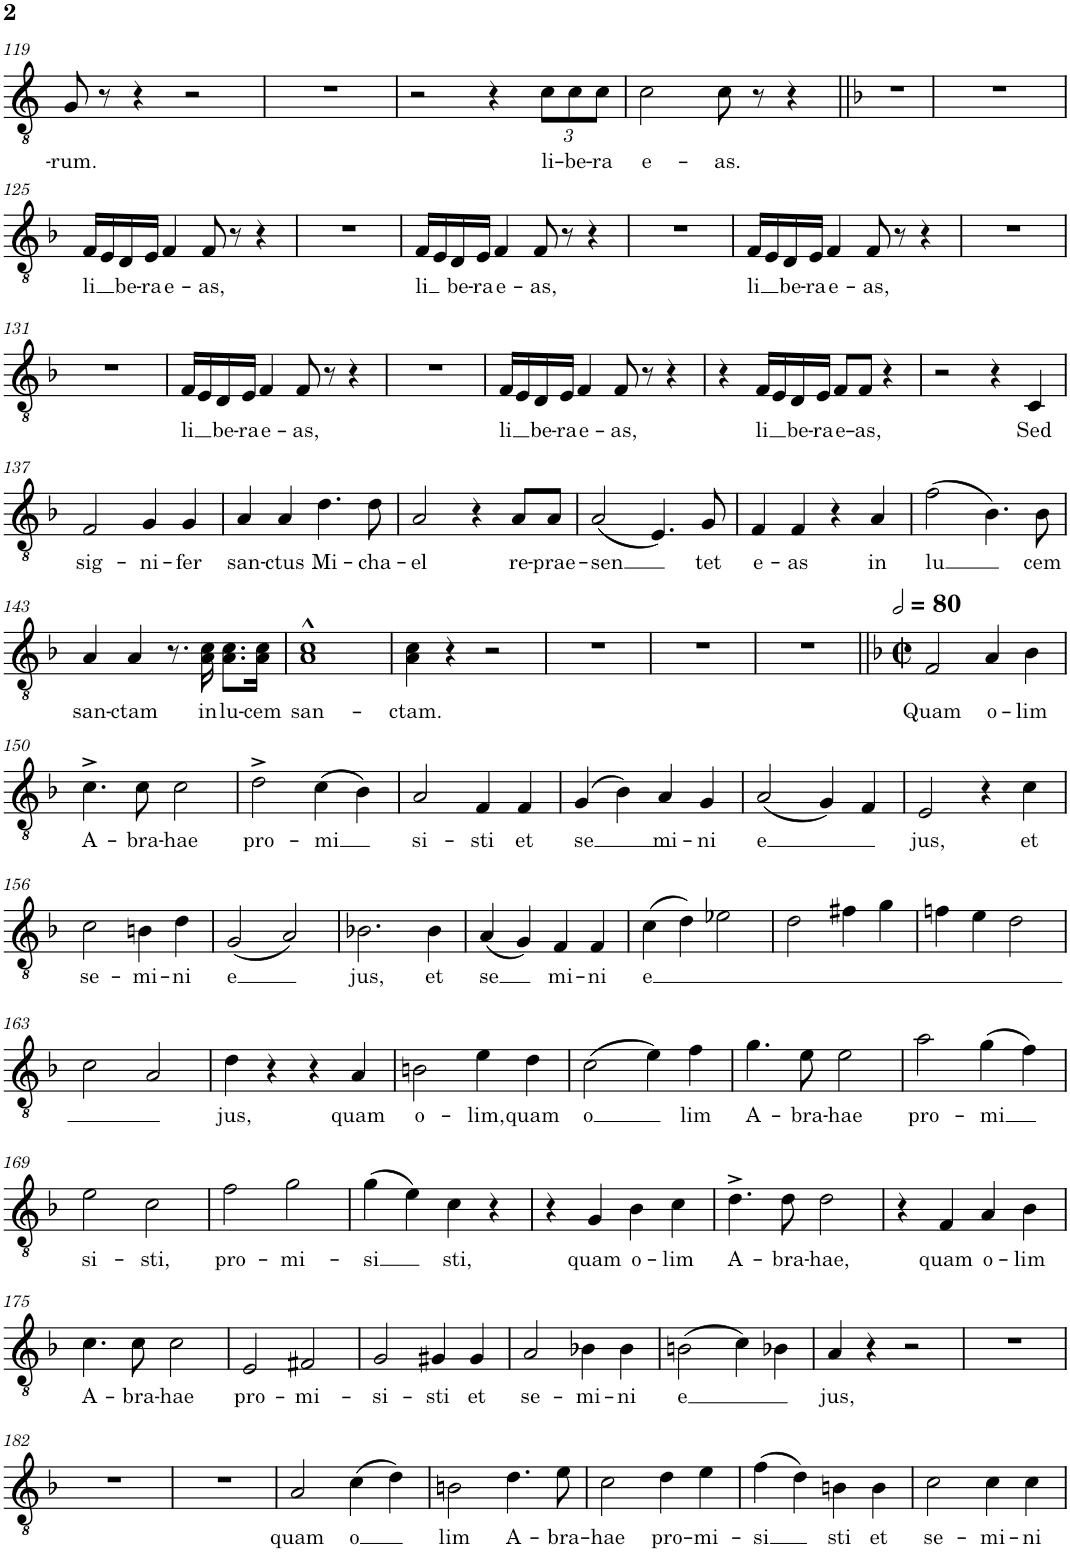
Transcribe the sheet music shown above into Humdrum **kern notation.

**kern	**text
*part1	*part1
*staff1	*staff1
*I"Piano	*
*I'Pno.	*
!!LO:PB:g=z
*clefGv2	*
*k[]	*
*M4/4	*
*met(c)	*
=119	=119
!	!LO:LY:b
8G/	-rum.
8r	.
4r	.
2r	.
=120	=120
1r	.
=121	=121
2r	.
4r	.
*Xbrackettup	*
!	!LO:LY:b
12c\L	li-
!	!LO:LY:b
12c\	-be-
!	!LO:LY:b
12c\J	-ra
=122	=122
!	!LO:LY:b
2c\	e-
!	!LO:LY:b
8c\	-as.
8r	.
4r	.
=123||	=123||
*k[b-]	*
1r	.
=124	=124
1r	.
!!LO:LB:g=z
=125	=125
!	!LO:LY:b
16F/LL	li
16E/	.
!	!LO:LY:b
16D/	be-
!	!LO:LY:b
16E/JJ	-ra
!	!LO:LY:b
4F/	e-
!	!LO:LY:b
8F/	-as,
8r	.
4r	.
=126	=126
1r	.
=127	=127
!	!LO:LY:b
16F/LL	-li
16E/	.
!	!LO:LY:b
16D/	-be-
!	!LO:LY:b
16E/JJ	-ra
!	!LO:LY:b
4F/	e-
!	!LO:LY:b
8F/	-as,
8r	.
4r	.
=128	=128
1r	.
=129	=129
!	!LO:LY:b
16F/LL	li
16E/	.
!	!LO:LY:b
16D/	be-
!	!LO:LY:b
16E/JJ	-ra
!	!LO:LY:b
4F/	e-
!	!LO:LY:b
8F/	-as,
8r	.
4r	.
=130	=130
1r	.
!!LO:LB:g=z
=131	=131
1r	.
=132	=132
!	!LO:LY:b
16F/LL	li
16E/	.
!	!LO:LY:b
16D/	be-
!	!LO:LY:b
16E/JJ	-ra
!	!LO:LY:b
4F/	e-
!	!LO:LY:b
8F/	-as,
8r	.
4r	.
=133	=133
1r	.
=134	=134
!	!LO:LY:b
16F/LL	li
16E/	.
!	!LO:LY:b
16D/	be-
!	!LO:LY:b
16E/JJ	-ra
!	!LO:LY:b
4F/	e-
!	!LO:LY:b
8F/	-as,
8r	.
4r	.
=135	=135
4r	.
!	!LO:LY:b
16F/LL	-li
16E/	.
!	!LO:LY:b
16D/	be-
!	!LO:LY:b
16E/JJ	-ra
!	!LO:LY:b
8F/L	e-
!	!LO:LY:b
8F/J	-as,
4r	.
=136	=136
2r	.
4r	.
!	!LO:LY:b
4C/	Sed
!!LO:LB:g=z
=137	=137
!	!LO:LY:b
2F/	sig-
!	!LO:LY:b
4G/	-ni-
!	!LO:LY:b
4G/	-fer
=138	=138
!	!LO:LY:b
4A/	san-
!	!LO:LY:b
4A/	-ctus
!	!LO:LY:b
4.d\	Mi-
!	!LO:LY:b
8d\	-cha-
=139	=139
!	!LO:LY:b
2A/	-el
4r	.
!	!LO:LY:b
8A/L	re-
!	!LO:LY:b
8A/J	-prae-
=140	=140
!	!LO:LY:b
(2A/	-sen
4.E/)	.
!	!LO:LY:b
8G/	tet
=141	=141
!	!LO:LY:b
4F/	e-
!	!LO:LY:b
4F/	-as
4r	.
!	!LO:LY:b
4A/	in
=142	=142
!	!LO:LY:b
(2f\	lu
4.B-\)	.
!	!LO:LY:b
8B-\	cem
!!LO:LB:g=z
=143	=143
!	!LO:LY:b
4A/	san-
!	!LO:LY:b
4A/	-ctam
8.r	.
!	!LO:LY:b
16A\ 16c\	in
!	!LO:LY:b
8.A\ 8.c\L	lu-
!	!LO:LY:b
16A\ 16c\Jk	-cem
=144	=144
!	!LO:LY:b
1A^^ 1c^^	san-
=145	=145
!	!LO:LY:b
4A\ 4c\	-ctam.
4r	.
2r	.
=146	=146
1r	.
=147	=147
1r	.
=148	=148
1r	.
=149||	=149||
*k[b-]	*
*M2/2	*
*met(c|)	*
*MM160	*
!	!LO:LY:b
2F/	Quam
!	!LO:LY:b
4A/	o-
!	!LO:LY:b
4B-\	-lim
!!LO:LB:g=z
=150	=150
!	!LO:LY:b
4.c^\	A-
!	!LO:LY:b
8c\	-bra-
!	!LO:LY:b
2c\	-hae
=151	=151
!	!LO:LY:b
2d^\	pro-
!	!LO:LY:b
(4c\	-mi
4B-\)	.
=152	=152
!	!LO:LY:b
2A/	si-
!	!LO:LY:b
4F/	-sti
!	!LO:LY:b
4F/	et
=153	=153
!	!LO:LY:b
(4G/	se
4B-\)	.
!	!LO:LY:b
4A/	mi-
!	!LO:LY:b
4G/	-ni
=154	=154
!	!LO:LY:b
(2A/	e
4G/)	.
4F/	.
=155	=155
!	!LO:LY:b
2E/	jus,
4r	.
!	!LO:LY:b
4c\	et
!!LO:LB:g=z
=156	=156
!	!LO:LY:b
2c\	se-
!	!LO:LY:b
4Bn\	-mi-
!	!LO:LY:b
4d\	-ni
=157	=157
!	!LO:LY:b
(2G/	e
2A/)	.
=158	=158
!	!LO:LY:b
2.B-X\	jus,
!	!LO:LY:b
4B-\	et
=159	=159
!	!LO:LY:b
(4A/	se
4G/)	.
!	!LO:LY:b
4F/	mi-
!	!LO:LY:b
4F/	-ni
=160	=160
!	!LO:LY:b
(4c\	e
4d\)	.
2e-X\	.
=161	=161
2d\	.
4f#X\	.
4g\	.
=162	=162
4fn\	.
4e\	.
2d\	.
!!LO:LB:g=z
=163	=163
2c\	.
2A/	.
=164	=164
!	!LO:LY:b
4d\	jus,
4r	.
4r	.
!	!LO:LY:b
4A/	quam
=165	=165
!	!LO:LY:b
2Bn\	o-
!	!LO:LY:b
4e\	-lim,
!	!LO:LY:b
4d\	quam
=166	=166
!	!LO:LY:b
(2c\	o
4e\)	.
!	!LO:LY:b
4f\	lim
=167	=167
!	!LO:LY:b
4.g\	A-
!	!LO:LY:b
8e\	-bra-
!	!LO:LY:b
2e\	-hae
=168	=168
!	!LO:LY:b
2a\	pro-
!	!LO:LY:b
(4g\	-mi
4f\)	.
!!LO:LB:g=z
=169	=169
!	!LO:LY:b
2e\	si-
!	!LO:LY:b
2c\	-sti,
=170	=170
!	!LO:LY:b
2f\	pro-
!	!LO:LY:b
2g\	-mi-
=171	=171
!	!LO:LY:b
(4g\	-si
4e\)	.
!	!LO:LY:b
4c\	sti,
4r	.
=172	=172
4r	.
!	!LO:LY:b
4G/	quam
!	!LO:LY:b
4B-\	o-
!	!LO:LY:b
4c\	-lim
=173	=173
!	!LO:LY:b
4.d^\	A-
!	!LO:LY:b
8d\	-bra-
!	!LO:LY:b
2d\	-hae,
=174	=174
4r	.
!	!LO:LY:b
4F/	quam
!	!LO:LY:b
4A/	o-
!	!LO:LY:b
4B-\	-lim
!!LO:LB:g=z
=175	=175
!	!LO:LY:b
4.c\	A-
!	!LO:LY:b
8c\	-bra-
!	!LO:LY:b
2c\	-hae
=176	=176
!	!LO:LY:b
2E/	pro-
!	!LO:LY:b
2F#X/	-mi-
=177	=177
!	!LO:LY:b
2G/	-si-
!	!LO:LY:b
4G#X/	-sti
!	!LO:LY:b
4G#/	et
=178	=178
!	!LO:LY:b
2A/	se-
!	!LO:LY:b
4B-X\	-mi-
!	!LO:LY:b
4B-\	-ni
=179	=179
!	!LO:LY:b
(2Bn\	e
4c\)	.
4B-X\	.
=180	=180
!	!LO:LY:b
4A/	jus,
4r	.
2r	.
=181	=181
1r	.
!!LO:LB:g=z
=182	=182
1r	.
=183	=183
1r	.
=184	=184
!	!LO:LY:b
2A/	quam
!	!LO:LY:b
(4c\	-o
4d\)	.
=185	=185
!	!LO:LY:b
2Bn\	lim
!	!LO:LY:b
4.d\	A-
!	!LO:LY:b
8e\	-bra-
=186	=186
!	!LO:LY:b
2c\	-hae
!	!LO:LY:b
4d\	pro-
!	!LO:LY:b
4e\	-mi-
=187	=187
!	!LO:LY:b
(4f\	-si
4d\)	.
!	!LO:LY:b
4Bn\	sti
!	!LO:LY:b
4B\	et
=188	=188
!	!LO:LY:b
2c\	se-
!	!LO:LY:b
4c\	-mi-
!	!LO:LY:b
4c\	-ni
=	=
*-	*-
